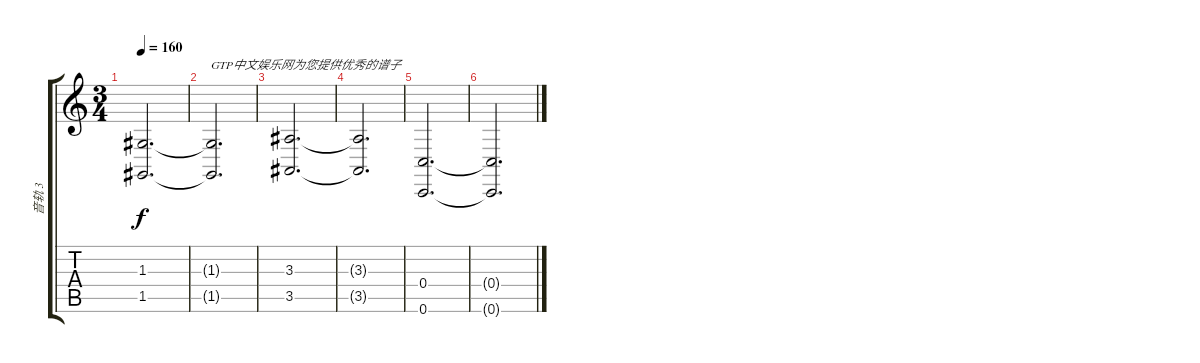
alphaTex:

\track ("音轨 3" "音轨 3") {instrument acousticgrandpiano}
\staff {score tabs}
\tuning (E4 C4 G3 C3 G2 C2) {hide}
\ts (3 4)
\tempo 160
\clef g2
\ks c
(1.3 1.5).2{d dy f} |
(1.3{t} 1.5{t}).2{d txt "GTP中文娱乐网为您提供优秀的谱子"} |
(3.3 3.5).2{d} |
(3.3{t} 3.5{t}).2{d} |
(0.4 0.6).2{d} |
(0.4{t} 0.6{t}).2{d txt " "}
